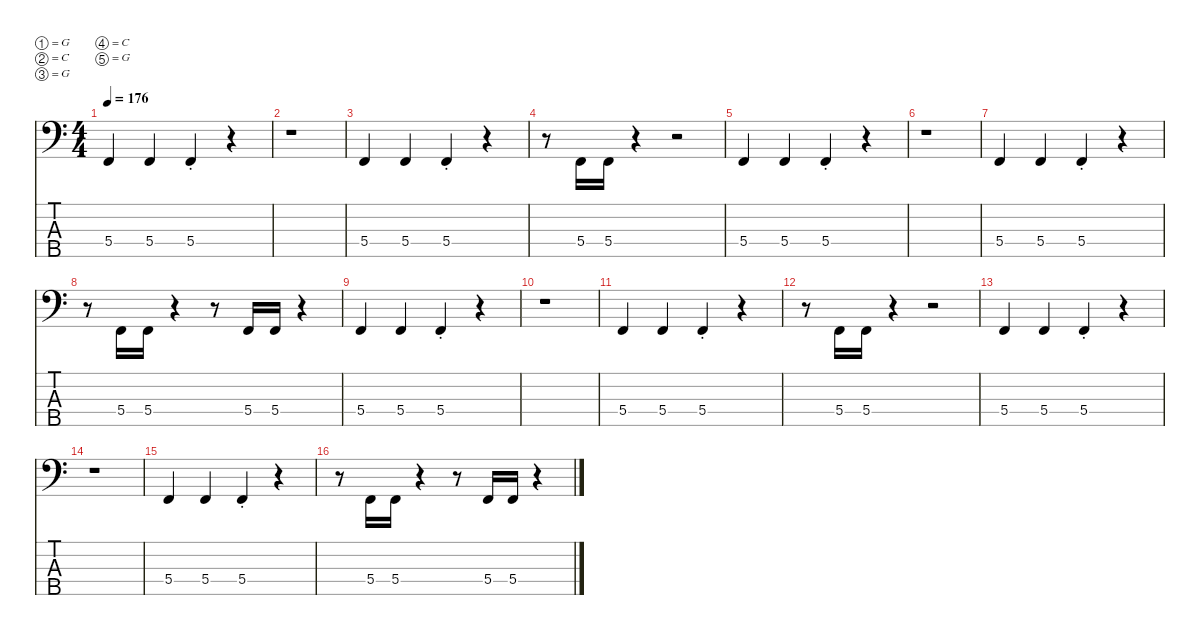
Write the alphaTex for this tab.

\defaultSystemsLayout 4
\hideDynamics
\bracketExtendMode nobrackets
\singleTrackTrackNamePolicy hidden
\multiTrackTrackNamePolicy hidden
\firstSystemTrackNameMode fullname
\firstSystemTrackNameOrientation horizontal
\otherSystemsTrackNameOrientation horizontal
\track ("Bass" "el.bs.") {instrument electricbassfinger}
\staff {score tabs}
\tuning (G2 C2 G1 C1 G0)
\ts (4 4)
\tempo 176
\clef f4
\ks c
5.4.4{dy f beam Up} 5.4.4{beam Up} 5.4{st}.4{beam Up} r.4{beam Up} |
r.1{beam Down} |
5.4.4{beam Up} 5.4.4{beam Up} 5.4{st}.4{beam Up} r.4{beam Up} |
r.8{beam Down} 5.4.16{beam Up} 5.4.16{beam Up} r.4{beam Up} r.2{beam Up} |
5.4.4{beam Up} 5.4.4{beam Up} 5.4{st}.4{beam Up} r.4{beam Up} |
r.1{beam Down} |
5.4.4{beam Up} 5.4.4{beam Up} 5.4{st}.4{beam Up} r.4{beam Up} |
r.8{beam Down} 5.4.16{beam Up} 5.4.16{beam Up} r.4{beam Up} r.8{beam Up} 5.4.16{beam Up} 5.4.16{beam Up} r.4{beam Up} |
5.4.4{beam Up} 5.4.4{beam Up} 5.4{st}.4{beam Up} r.4{beam Up} |
r.1{beam Down} |
5.4.4{beam Up} 5.4.4{beam Up} 5.4{st}.4{beam Up} r.4{beam Up} |
r.8{beam Down} 5.4.16{beam Up} 5.4.16{beam Up} r.4{beam Up} r.2{beam Up} |
5.4.4{beam Up} 5.4.4{beam Up} 5.4{st}.4{beam Up} r.4{beam Up} |
r.1{beam Down} |
5.4.4{beam Up} 5.4.4{beam Up} 5.4{st}.4{beam Up} r.4{beam Up} |
r.8{beam Down} 5.4.16{beam Up} 5.4.16{beam Up} r.4{beam Up} r.8{beam Up} 5.4.16{beam Up} 5.4.16{beam Up} r.4{beam Up}
